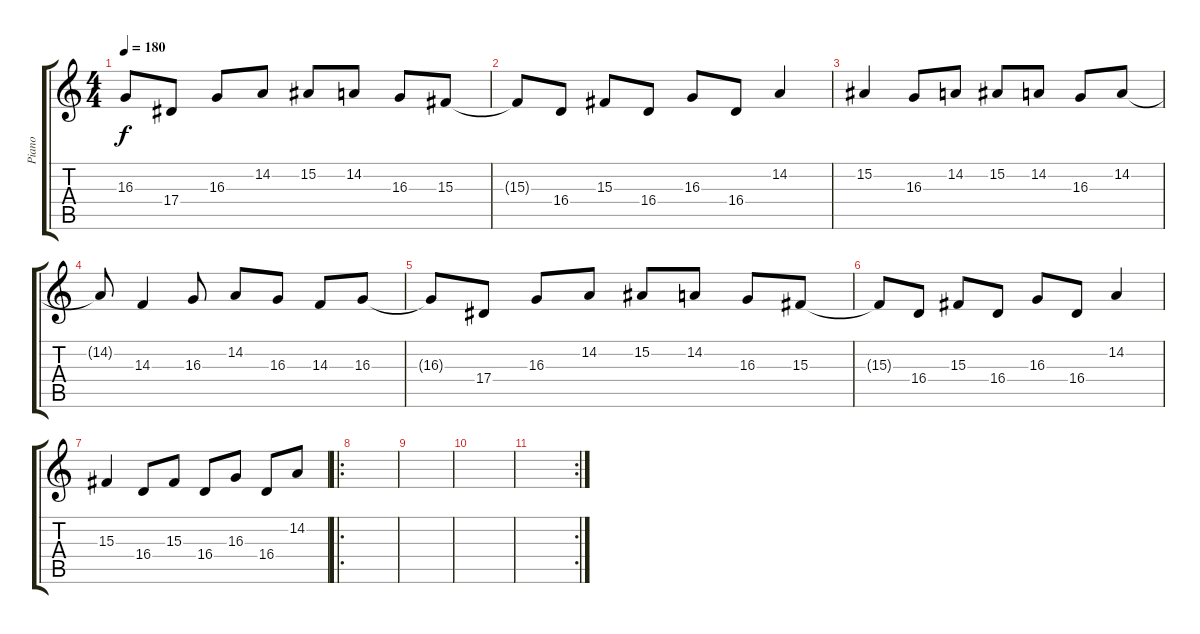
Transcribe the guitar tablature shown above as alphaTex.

\track ("Piano" "Piano") {instrument acousticgrandpiano}
\staff {score tabs}
\tuning (C4 G3 Eb3 Bb2 F2 C2) {hide}
\ts (4 4)
\tempo 180
\clef g2
\ks c
16.3{t}.8{dy f} 17.4.8 16.3.8 14.2.8 15.2.8 14.2.8 16.3.8 15.3.8 |
15.3{t}.8 16.4.8 15.3.8 16.4.8 16.3.8 16.4.8 14.2.4 |
15.2.4 16.3.8 14.2.8 15.2.8 14.2.8 16.3.8 14.2.8 |
14.2{t}.8 14.3.4 16.3.8 14.2.8 16.3.8 14.3.8 16.3.8 |
16.3{t}.8 17.4.8 16.3.8 14.2.8 15.2.8 14.2.8 16.3.8 15.3.8 |
15.3{t}.8 16.4.8 15.3.8 16.4.8 16.3.8 16.4.8 14.2.4 |
15.3.4 16.4.8 15.3.8 16.4.8 16.3.8 16.4.8 14.2.8 |
\ro
|
|
|
\rc 2
